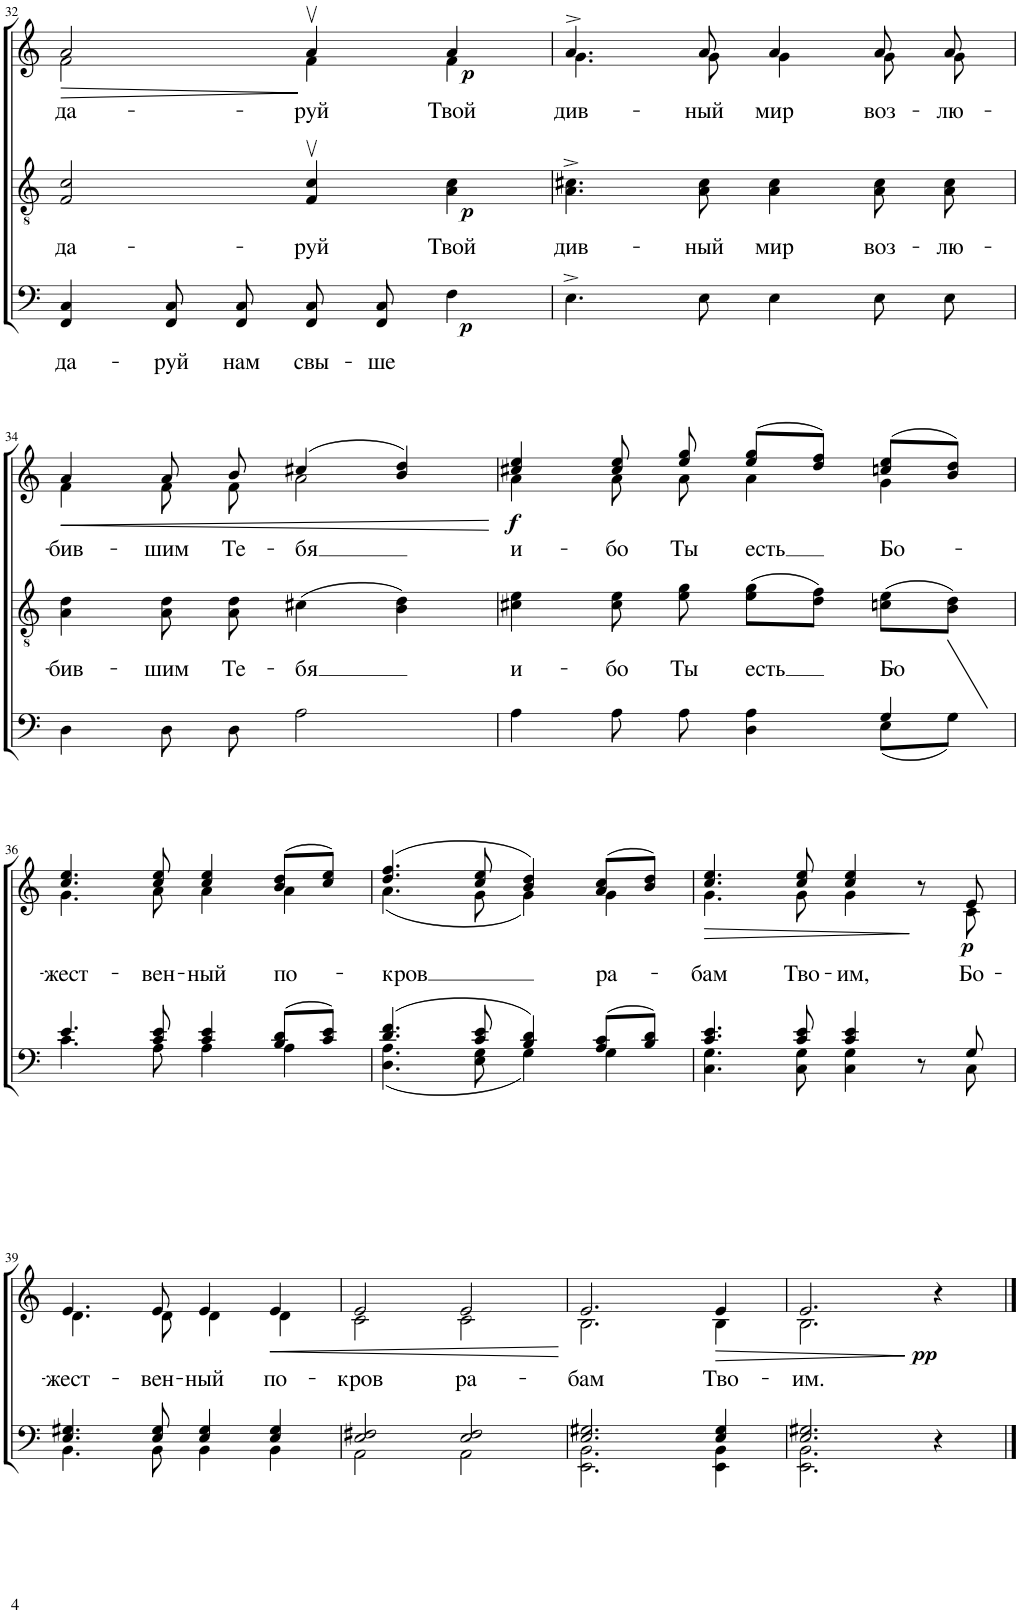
**kern	**text	**text	**dynam	**kern	**text	**text	**dynam	**kern	**text	**text	**dynam
*part3	*part3	*part3	*part3	*part2	*part2	*part2	*part2	*part1	*part1	*part1	*part1
*staff3	*staff3	*staff3	*staff3	*staff2	*staff2	*staff2	*staff2	*staff1	*staff1	*staff1	*staff1
*I"Бас	*	*	*	*I"Тенор	*	*	*	*I"Сопрано	*	*	*
!!LO:PB:g=z
*clefF4	*	*	*	*clefGv2	*	*	*	*clefG2	*	*	*
*k[]	*	*	*	*k[]	*	*	*	*k[]	*	*	*
*M4/4	*	*	*	*M4/4	*	*	*	*M4/4	*	*	*
*met(c)	*	*	*	*met(c)	*	*	*	*met(c)	*	*	*
=32	=32	=32	=32	=32	=32	=32	=32	=32	=32	=32	=32
!	!	!LO:LY:b	!	!	!	!LO:LY:b	!	!	!	!LO:LY:b	!LO:HP:b
*	*	*	*	*	*	*	*	*^	*	*	*
4FF/ 4C/	.	да-	.	2F/ 2c/	.	да-	.	2a/	2f\	.	да-	>
!	!	!LO:LY:b	!	!	!	!	!	!	!	!	!	!
8FF/ 8C/	.	-руй	.	.	.	.	.	.	.	.	.	.
!	!	!LO:LY:b	!	!	!	!	!	!	!	!	!	!
8FF/ 8C/	.	нам	.	.	.	.	.	.	.	.	.	.
!	!	!LO:LY:b	!	!	!	!LO:LY:b	!	!	!	!	!LO:LY:b	!
8FF/ 8C/	.	свы-	.	4F/v 4c/v	.	-руй	.	4av/	4f\	.	-руй	]
!	!	!LO:LY:b	!	!	!	!	!	!	!	!	!	!
8FF/ 8C/	.	-ше	.	.	.	.	.	.	.	.	.	.
!	!	!	!LO:DY:b	!	!	!LO:LY:b	!LO:DY:b	!	!	!	!LO:LY:b	!LO:DY:b
4F\	.	.	p	4A\ 4c\	.	Твой	p	4a/	4f\	.	Твой	p
=33	=33	=33	=33	=33	=33	=33	=33	=33	=33	=33	=33	=33
!	!	!	!	!	!	!LO:LY:b	!	!	!	!	!LO:LY:b	!
4.E^\	.	.	.	4.A\^ 4.c#X\^	.	див-	.	4.a^/	4.g\	.	див-	.
!	!	!	!	!	!	!LO:LY:b	!	!	!	!	!LO:LY:b	!
8E\	.	.	.	8A\ 8c#\	.	-ный	.	8a/	8g\	.	-ный	.
!	!	!	!	!	!	!LO:LY:b	!	!	!	!	!LO:LY:b	!
4E\	.	.	.	4A\ 4c#\	.	мир	.	4a/	4g\	.	мир	.
!	!	!	!	!	!	!LO:LY:b	!	!	!	!	!LO:LY:b	!
8E\	.	.	.	8A\ 8c#\	.	воз-	.	8a/	8g\	.	воз-	.
!	!	!	!	!	!	!LO:LY:b	!	!	!	!	!LO:LY:b	!
8E\	.	.	.	8A\ 8c#\	.	-лю-	.	8a/	8g\	.	-лю-	.
!!LO:LB:g=z	!!
=34	=34	=34	=34	=34	=34	=34	=34	=34	=34	=34	=34	=34
!	!	!	!	!	!	!LO:LY:b	!	!	!	!	!LO:LY:b	!LO:HP:b
4D\	.	.	.	4A\ 4d\	.	-бив-	.	4a/	4f\	.	-бив-	<
!	!	!	!	!	!	!LO:LY:b	!	!	!	!	!LO:LY:b	!
8D\	.	.	.	8A\ 8d\	.	-шим	.	8a/	8f\	.	-шим	.
!	!	!	!	!	!	!LO:LY:b	!	!	!	!	!LO:LY:b	!
8D\	.	.	.	8A\ 8d\	.	Те-	.	8b/	8f\	.	Те-	.
!	!	!	!	!	!	!LO:LY:b	!	!	!	!	!LO:LY:b	!
2A\	.	.	.	(4c#X\	.	-бя	.	(4cc#X/	2a\	.	-бя	.
.	.	.	.	4B\ 4d\)	.	.	.	4b/ 4dd/)	.	.	.	.
*	*	*	*	*	*	*	*	*v	*v	*	*	*
.	.	.	.	.	.	.	.	.	.	.	[
=35	=35	=35	=35	=35	=35	=35	=35	=35	=35	=35	=35
*^	*	*	*	*	*	*	*	*	*	*	*
!	!	!	!	!	!	!	!LO:LY:b	!	!	!	!LO:LY:b	!LO:DY:b
*	*	*	*	*	*	*	*	*	*^	*	*	*
4A\	2.ryy	.	.	.	4c#X\ 4e\	.	и-	.	4cc#X/ 4ee/	4a\	.	и-	f
!	!	!	!	!	!	!	!LO:LY:b	!	!	!	!	!LO:LY:b	!
8A\	.	.	.	.	8c#\ 8e\	.	-бо	.	8cc#/ 8ee/	8a\	.	-бо	.
!	!	!	!	!	!	!	!LO:LY:b	!	!	!	!	!LO:LY:b	!
8A\	.	.	.	.	8e\ 8g\	.	Ты	.	8ee/ 8gg/	8a\	.	Ты	.
!	!	!	!	!	!	!	!LO:LY:b	!	!	!	!	!LO:LY:b	!
4D\ 4A\	.	.	.	.	(8e\ 8g\L	.	есть	.	(8ee/ 8gg/L	4a\	.	есть	.
.	.	.	.	.	8d\ 8f\J)	.	.	.	8dd/ 8ff/J)	.	.	.	.
!	!	!	!	!	!	!	!LO:LY:b	!	!	!	!	!LO:LY:b	!
4G/	(8E\L	.	.	.	(8cn\ 8e\L	.	Бо-	.	(8ccn/ 8ee/L	4g\	.	Бо-	.
.	8G\J)	.	.	.	8B\ 8d\J)	.	.	.	8b/ 8dd/J)	.	.	.	.
!!LO:LB:g=z	!!
=36	=36	=36	=36	=36	=36	=36	=36	=36	=36	=36	=36	=36	=36
!	!	!	!	!	!	!	!	!	!	!	!	!LO:LY:b	!
4.e/	4.c\	.	.	.	1r	.	.	.	4.cc/ 4.ee/	4.g\	.	-жест-	.
!	!	!	!	!	!	!	!	!	!	!	!	!LO:LY:b	!
8c/ 8e/	8A\	.	.	.	.	.	.	.	8cc/ 8ee/	8a\	.	-вен-	.
!	!	!	!	!	!	!	!	!	!	!	!	!LO:LY:b	!
4c/ 4e/	4A\	.	.	.	.	.	.	.	4cc/ 4ee/	4a\	.	ный	.
!	!	!	!	!	!	!	!	!	!	!	!	!LO:LY:b	!
(8B/ 8d/L	4A\	.	.	.	.	.	.	.	(8b/ 8dd/L	4a\	.	по-	.
8c/ 8e/J)	.	.	.	.	.	.	.	.	8cc/ 8ee/J)	.	.	.	.
=37	=37	=37	=37	=37	=37	=37	=37	=37	=37	=37	=37	=37	=37
!	!	!	!	!	!	!	!	!	!	!	!	!LO:LY:b	!
(4.d/ 4.f/	(4.D\ 4.A\	.	.	.	1r	.	.	.	(4.dd/ 4.ff/	(4.a\	.	-кров	.
8c/ 8e/	8E\ 8G\	.	.	.	.	.	.	.	8cc/ 8ee/	8g\	.	.	.
4B/ 4d/)	4G\)	.	.	.	.	.	.	.	4b/ 4dd/)	4g\)	.	.	.
!	!	!	!	!	!	!	!	!	!	!	!	!LO:LY:b	!
(8A/ 8c/L	4G\	.	.	.	.	.	.	.	(8a/ 8cc/L	4g\	.	ра-	.
8B/ 8d/J)	.	.	.	.	.	.	.	.	8b/ 8dd/J)	.	.	.	.
=38	=38	=38	=38	=38	=38	=38	=38	=38	=38	=38	=38	=38	=38
!	!	!	!	!	!	!	!	!	!	!	!	!LO:LY:b	!LO:HP:b
4.c/ 4.e/	4.C\ 4.G\	.	.	.	1r	.	.	.	4.cc/ 4.ee/	4.g\	.	-бам	>
!	!	!	!	!	!	!	!	!	!	!	!	!LO:LY:b	!
8c/ 8e/	8C\ 8G\	.	.	.	.	.	.	.	8cc/ 8ee/	8g\	.	Тво-	.
!	!	!	!	!	!	!	!	!	!	!	!	!LO:LY:b	!
4c/ 4e/	4C\ 4G\	.	.	.	.	.	.	.	4cc/ 4ee/	4g\	.	-им,	.
8r	8ryy	.	.	.	.	.	.	.	8r	8ryy	.	.	]
!	!	!	!	!	!	!	!	!	!	!	!	!LO:LY:b	!LO:DY:b
8G/	8C\	.	.	.	.	.	.	.	8e/	8c\	.	Бо-	p
!!LO:LB:g=z	!!
=39	=39	=39	=39	=39	=39	=39	=39	=39	=39	=39	=39	=39	=39
!	!	!	!	!	!	!	!	!	!	!	!	!LO:LY:b	!
4.E/ 4.G#X/	4.BB\	.	.	.	1r	.	.	.	4.e/	4.d\	.	-жест-	.
!	!	!	!	!	!	!	!	!	!	!	!	!LO:LY:b	!
8E/ 8G#/	8BB\	.	.	.	.	.	.	.	8e/	8d\	.	-вен-	.
!	!	!	!	!	!	!	!	!	!	!	!	!LO:LY:b	!
4E/ 4G#/	4BB\	.	.	.	.	.	.	.	4e/	4d\	.	-ный	.
!	!	!	!	!	!	!	!	!	!	!	!	!LO:LY:b	!LO:HP:b
4E/ 4G#/	4BB\	.	.	.	.	.	.	.	4e/	4d\	.	по-	<
=40	=40	=40	=40	=40	=40	=40	=40	=40	=40	=40	=40	=40	=40
!	!	!	!	!	!	!	!	!	!	!	!	!LO:LY:b	!
2E/ 2F#X/	2AA\	.	.	.	1r	.	.	.	2e/	2c\	.	-кров	.
!	!	!	!	!	!	!	!	!	!	!	!	!LO:LY:b	!
2E/ 2F#/	2AA\	.	.	.	.	.	.	.	2e/	2c\	.	ра-	.
*v	*v	*	*	*	*	*	*	*	*v	*v	*	*	*
.	.	.	.	.	.	.	.	.	.	.	[
=41	=41	=41	=41	=41	=41	=41	=41	=41	=41	=41	=41
*^	*	*	*	*	*	*	*	*	*	*	*
!	!	!	!	!	!	!	!	!	!	!	!LO:LY:b	!
*	*	*	*	*	*	*	*	*	*^	*	*	*
2.E/ 2.G#X/	2.EE\ 2.BB\	.	.	.	1r	.	.	.	2.e/	2.B\	.	-бам	.
!	!	!	!	!	!	!	!	!	!	!	!	!LO:LY:b	!LO:HP:b
4E/ 4G#/	4EE\ 4BB\	.	.	.	.	.	.	.	4e/	4B\	.	Тво-	>
=42	=42	=42	=42	=42	=42	=42	=42	=42	=42	=42	=42	=42	=42
!	!	!	!	!	!	!	!	!	!	!	!	!LO:LY:b	!
2.E/ 2.G#X/	2.EE\ 2.BB\	.	.	.	1r	.	.	.	2.e/	2.B\	.	-им.	.
!	!	!	!	!	!	!	!	!	!	!	!	!	!LO:DY:n=1:b
4r	4ryy	.	.	.	.	.	.	.	4r	4ryy	.	.	] pp
*v	*v	*	*	*	*	*	*	*	*v	*v	*	*	*
==	==	==	==	==	==	==	==	==	==	==	==
*-	*-	*-	*-	*-	*-	*-	*-	*-	*-	*-	*-
